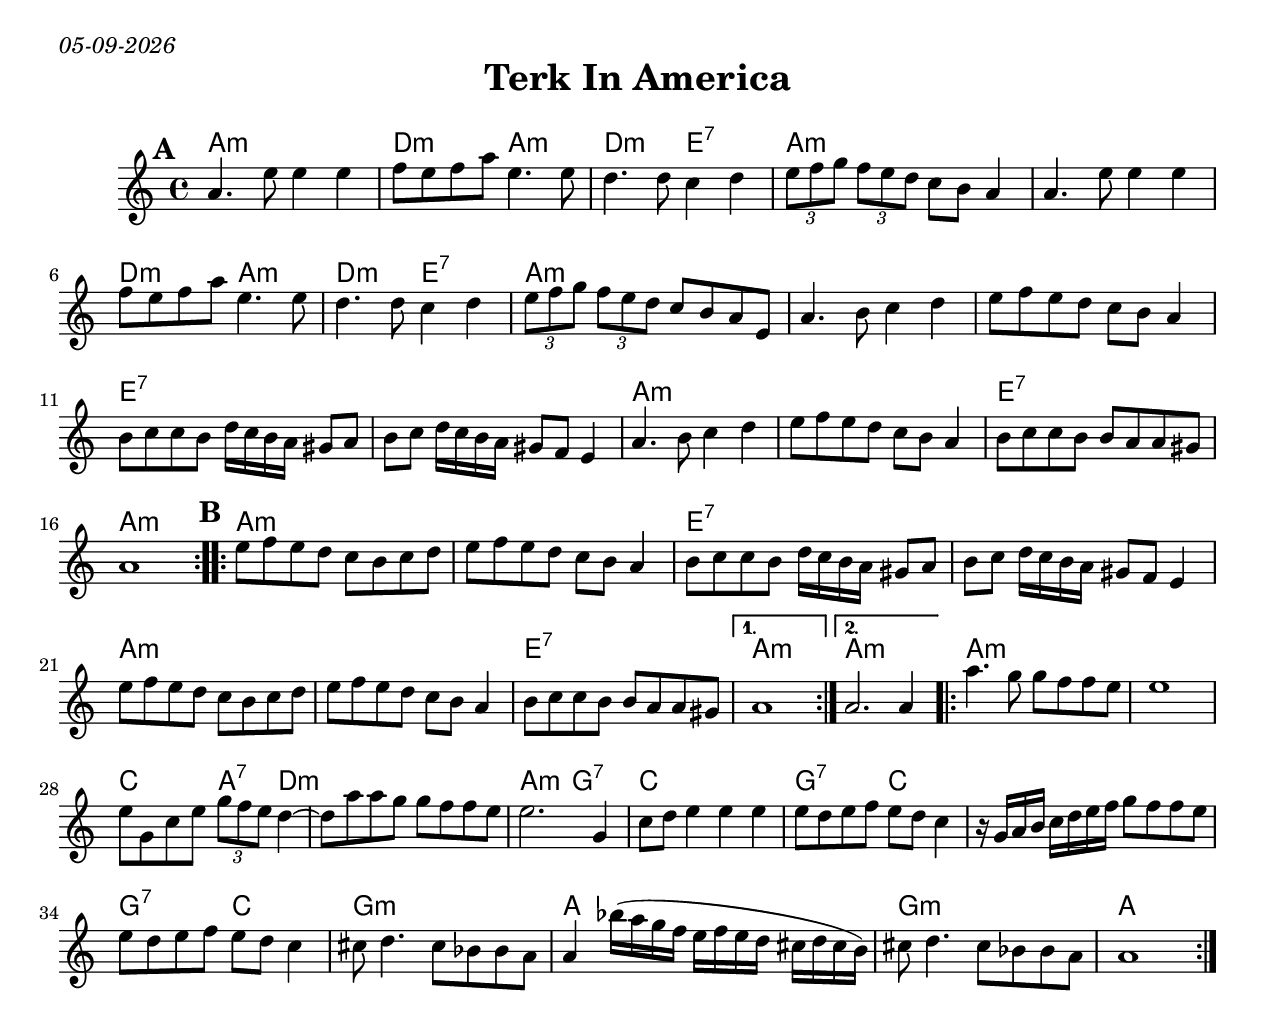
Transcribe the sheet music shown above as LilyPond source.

\version "2.20.0"
\include "english.ly"
\paper{
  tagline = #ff
  print-all-headers = ##t
  #(set-paper-size "letter")
}
date = #(strftime "%d-%m-%Y" (localtime (current-time)))

\markup{ \italic{ \date }  }

%\markup{ Got something to say? }

global = {
  \clef treble
  \key a \minor
  \time 4/4
  \set Score.markFormatter = #format-mark-box-alphabet
}

%#################################### Melody ########################
%melody =  \transpose c d \relative c' {  %transpose for clarinet
melody = \relative c'' {
  \global
  %\partial 4 g4    %lead in notes

  \repeat volta 2{
   \mark \default
   a4. e'8 e4 e
   f8 e f a e4. e8
   d4. d8 c4 d
   \times 2/3{e8 f g} \times 2/3{f e d} c b a4

   a4. e'8 e4 e
   f8 e f a e4. e8
   d4. d8 c4 d
   \times 2/3{e8 f g} \times 2/3{f e d} c b a e

   a4. b8 c4 d
   e8 f e d c b a4
   b8 c c b d16 c b a gs8 a |
   b8 c d16 c b a gs8 f e4

   a4. b8 c4 d
   e8 f e d c b a4
   b8 c c b b a a gs
   a1
  }


  \repeat volta 2{
   \mark \default
   e'8 f e d c b c d
   e8 f e d c b a4
   b8 c c b d16 c b a gs8 a

   b8 c d16 c b a gs8 f e4|
   e'8 f e d c b c d|
   e8 f e d c b a4|
   b8 c c b b a a gs
  }
   \alternative {
     {a1 }
     {a2. a4 }
   }

  \repeat volta 2{
  a'4. g8 g f f e
  e1
  e8 g, c e \times 2/3{g f e} d4~
  d8 a' a g g f f e

  e2. g,4
  c8 d e4 e e|
  e8 d e f e d c4
  r16 g a b  c d e f g8 f f e

  e8 d e f e d c4
  cs8 d4. cs8 bf bf a
  a4 bf'16( a g f e f e d cs d cs b)
  cs8 d4. cs8 bf bf a
  a1
  }
}
%################################# Lyrics #####################
%\addlyrics{ \set stanza = #"1. " }
%################################# Chords #######################
harmonies = \chordmode {
  a1:m
  d2:m
  a2:m
  d2:m e2:7
  a1*2:m
  d2:m a2:m
  d2:m e2:7
  a1*3:m
  e1*2:7
  a1*2:m
  e1:7
  a1:m
  %b
  a1*2:m
  e1*2:7
  a1*2:m
  e1:7
  a1:m
  a1:m
  %
  a1*2:m
  c2 a4:7 d4*5:m
  a2:m g2:7
  c1
  g2:7 c2*3

  g2:7 c2
  g1:m
  a1
  g1:m
  a1

}

\score {
  % transpose score below
  %\transpose c d
  <<
    \new ChordNames {
      \set chordChanges = ##f
      \harmonies
    }
    \new Staff   \melody
  >>
  \header{
    title= "Terk In America"
    subtitle=""
    composer= ""
    instrument =""
    arranger= ""
  }
  \layout{indent = 1.0\cm}
  \midi {
    \tempo 4 = 120

    % \midi { }
  }
}
%{
% more verses:
\markup{}
\markup {
  \font-size #2
  \fill-line {
    \hspace #0.1 % distance from left margin
    \column {
      \line { "1."
	\column {
	  ""
	}
      }
      \hspace #0.2 % vertical distance between verses
      \line { "2."
	\column {
	 ""
	}
      }
    }
    \hspace #0.1  % horiz. distance between columns
    \column {
      \line { "3."
	\column {
	  ""
	}
      }
      \hspace #0.2 % distance between verses
      \line { "4."
	\column {
	 ""
	}
      }
    }
    \hspace #0.1 % distance to right margin
  }
}

%}
